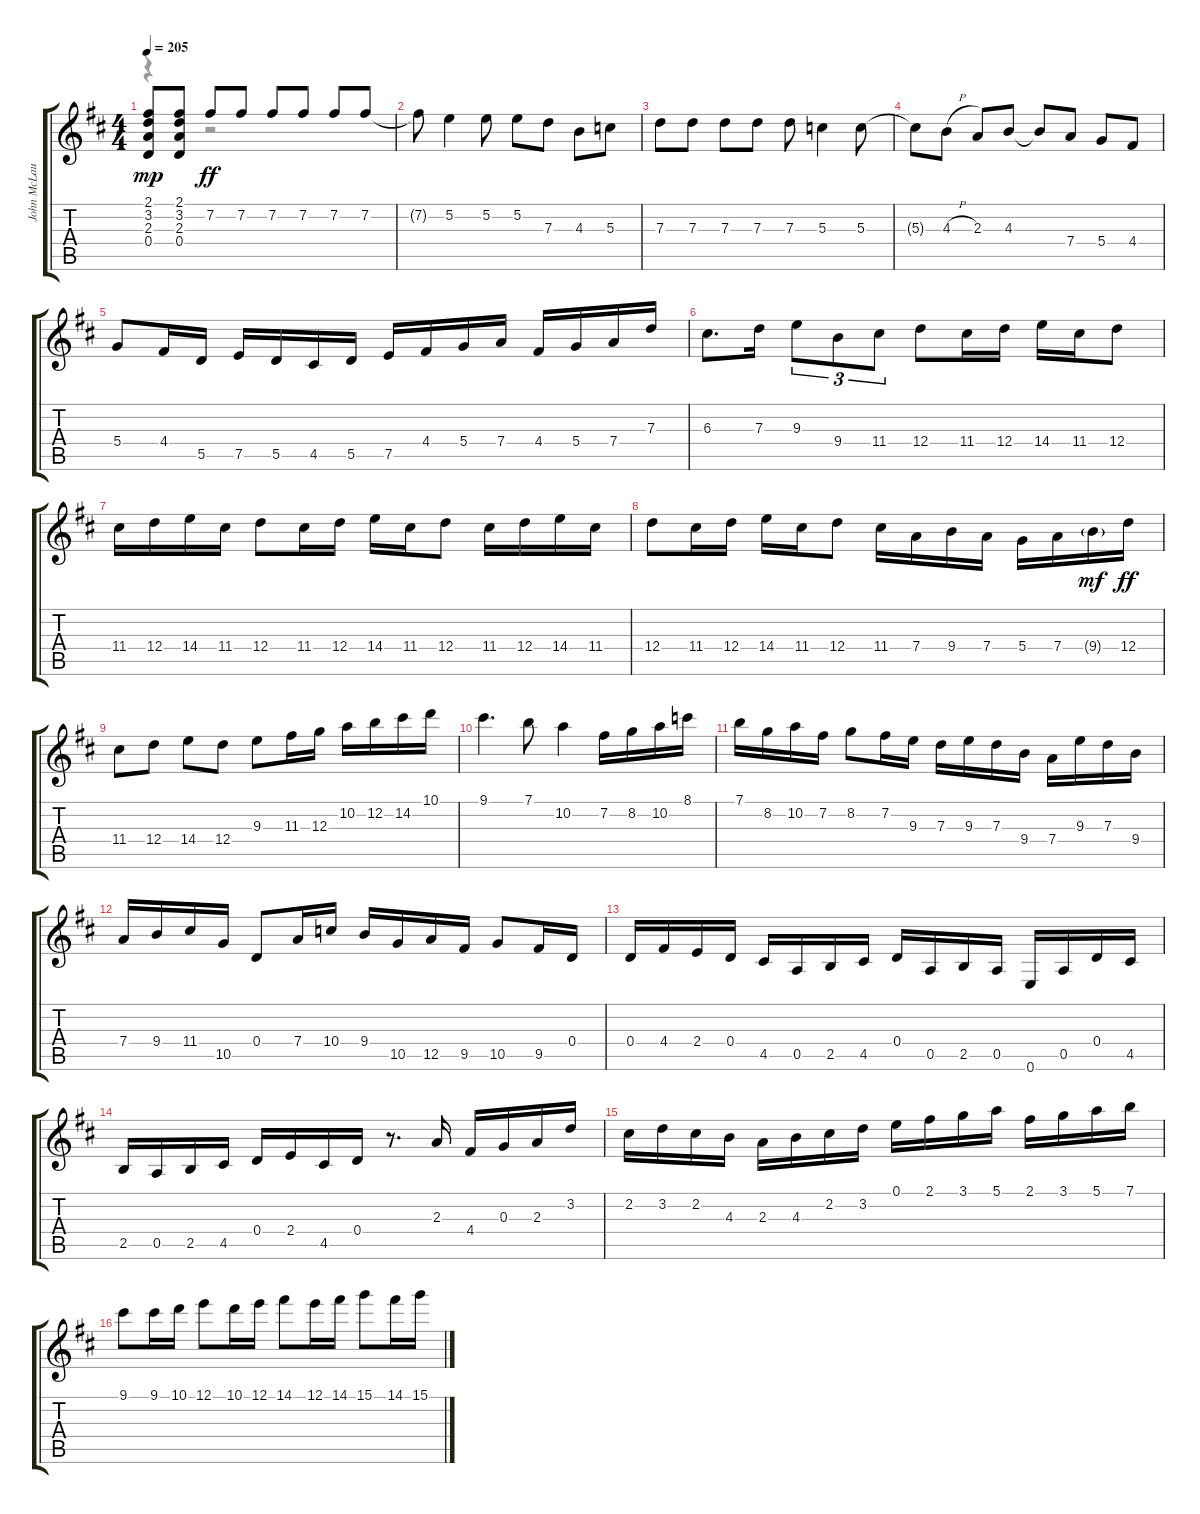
\track ("John McLaughlin" "John McLau") {instrument acousticguitarsteel}
\staff {score tabs}
\tuning (E4 B3 G3 D3 A2 E2) {hide}
\voice
\ts (4 4)
\tempo 205
\clef g2
\ks d
(2.1{t} 3.2{t} 2.3{t} 0.4{t}).8{dy mp} (2.1 3.2 2.3 0.4).8 7.2.8{dy ff} 7.2.8 7.2.8 7.2.8 7.2.8 7.2.8 |
7.2{t}.8 5.2.4 5.2.8 5.2.8 7.3.8 4.3.8 5.3.8 |
7.3.8 7.3.8 7.3.8 7.3.8 7.3.8 5.3.4 5.3.8 |
5.3{t}.8 4.3{h}.8 2.3.8 4.3.8 4.3{t}.8 7.4.8 5.4.8 4.4.8 |
5.4.8 4.4.16 5.5.16 7.5.16 5.5.16 4.5.16 5.5.16 7.5.16 4.4.16 5.4.16 7.4.16 4.4.16 5.4.16 7.4.16 7.3.16 |
6.3.8{d} 7.3.16 9.3.8{tu (3 2)} 9.4.8{tu (3 2)} 11.4.8{tu (3 2)} 12.4.8 11.4.16 12.4.16 14.4.16 11.4.16 12.4.8 |
11.4.16 12.4.16 14.4.16 11.4.16 12.4.8 11.4.16 12.4.16 14.4.16 11.4.16 12.4.8 11.4.16 12.4.16 14.4.16 11.4.16 |
12.4.8 11.4.16 12.4.16 14.4.16 11.4.16 12.4.8 11.4.16 7.4.16 9.4.16 7.4.16 5.4.16 7.4.16 9.4{g}.16{dy mf} 12.4.16{dy ff} |
11.4.8 12.4.8 14.4.8 12.4.8 9.3.8 11.3.16 12.3.16 10.2.16 12.2.16 14.2.16 10.1.16 |
9.1.4{d} 7.1.8 10.2.4 7.2.16 8.2.16 10.2.16 8.1.16 |
7.1.16 8.2.16 10.2.16 7.2.16 8.2.8 7.2.16 9.3.16 7.3.16 9.3.16 7.3.16 9.4.16 7.4.16 9.3.16 7.3.16 9.4.16 |
7.4.16 9.4.16 11.4.16 10.5.16 0.4.8 7.4.16 10.4.16 9.4.16 10.5.16 12.5.16 9.5.16 10.5.8 9.5.16 0.4.16 |
0.4.16 4.4.16 2.4.16 0.4.16 4.5.16 0.5.16 2.5.16 4.5.16 0.4.16 0.5.16 2.5.16 0.5.16 0.6.16 0.5.16 0.4.16 4.5.16 |
2.5.16 0.5.16 2.5.16 4.5.16 0.4.16 2.4.16 4.5.16 0.4.16 r.8{d} 2.3.16 4.4.16 0.3.16 2.3.16 3.2.16 |
2.2.16 3.2.16 2.2.16 4.3.16 2.3.16 4.3.16 2.2.16 3.2.16 0.1.16 2.1.16 3.1.16 5.1.16 2.1.16 3.1.16 5.1.16 7.1.16 |
9.1.8 9.1.16 10.1.16 12.1.8 10.1.16 12.1.16 14.1.8 12.1.16 14.1.16 15.1.8 14.1.16 15.1.16
\voice
\clef g2
\ottava regular
\simile none
\ks d
r.4{dy ff} r.2 |
|
|
|
|
|
|
|
|
|
|
|
|
|
|
